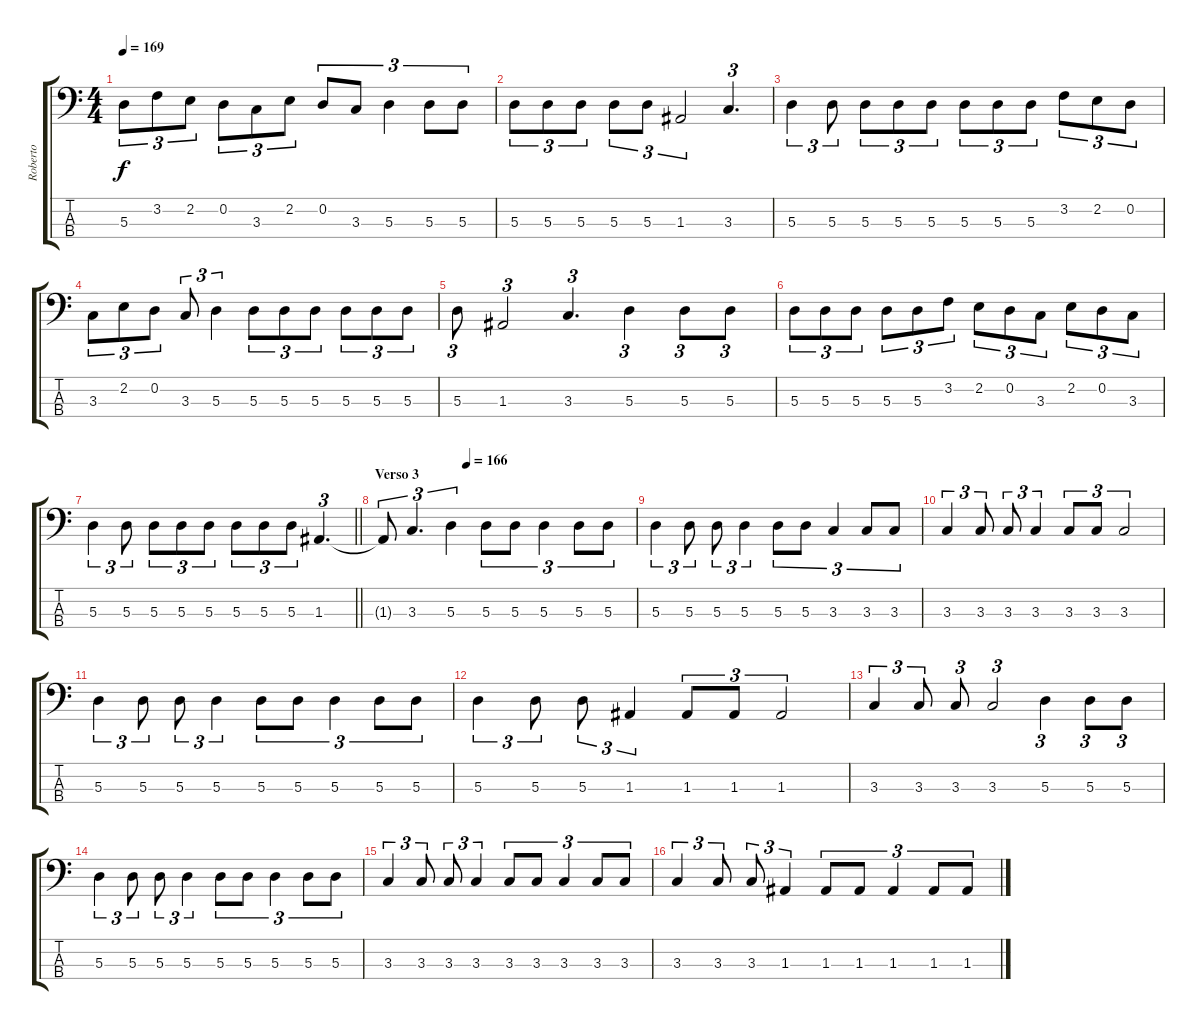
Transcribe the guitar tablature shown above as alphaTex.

\track ("Roberto" "Roberto") {instrument electricbassfinger}
\staff {score tabs}
\tuning (G2 D2 A1 E1) {hide}
\ts (4 4)
\tempo 169
\clef f4
\ks c
5.3.8{tu (3 2) dy f} 3.2.8{tu (3 2)} 2.2.8{tu (3 2)} 0.2.8{tu (3 2)} 3.3.8{tu (3 2)} 2.2.8{tu (3 2)} 0.2.8{tu (3 2)} 3.3.8{tu (3 2)} 5.3.4{tu (3 2)} 5.3.8{tu (3 2)} 5.3.8{tu (3 2)} |
5.3.8{tu (3 2)} 5.3.8{tu (3 2)} 5.3.8{tu (3 2)} 5.3.8{tu (3 2)} 5.3.8{tu (3 2)} 1.3.2{tu (3 2)} 3.3.4{d tu (3 2)} |
5.3.4{tu (3 2)} 5.3.8{tu (3 2)} 5.3.8{tu (3 2)} 5.3.8{tu (3 2)} 5.3.8{tu (3 2)} 5.3.8{tu (3 2)} 5.3.8{tu (3 2)} 5.3.8{tu (3 2)} 3.2.8{tu (3 2)} 2.2.8{tu (3 2)} 0.2.8{tu (3 2)} |
3.3.8{tu (3 2)} 2.2.8{tu (3 2)} 0.2.8{tu (3 2)} 3.3.8{tu (3 2)} 5.3.4{tu (3 2)} 5.3.8{tu (3 2)} 5.3.8{tu (3 2)} 5.3.8{tu (3 2)} 5.3.8{tu (3 2)} 5.3.8{tu (3 2)} 5.3.8{tu (3 2)} |
5.3.8{tu (3 2)} 1.3.2{tu (3 2)} 3.3.4{d tu (3 2)} 5.3.4{tu (3 2)} 5.3.8{tu (3 2)} 5.3.8{tu (3 2)} |
5.3.8{tu (3 2)} 5.3.8{tu (3 2)} 5.3.8{tu (3 2)} 5.3.8{tu (3 2)} 5.3.8{tu (3 2)} 3.2.8{tu (3 2)} 2.2.8{tu (3 2)} 0.2.8{tu (3 2)} 3.3.8{tu (3 2)} 2.2.8{tu (3 2)} 0.2.8{tu (3 2)} 3.3.8{tu (3 2)} |
\barLineRight lightlight
5.3.4{tu (3 2)} 5.3.8{tu (3 2)} 5.3.8{tu (3 2)} 5.3.8{tu (3 2)} 5.3.8{tu (3 2)} 5.3.8{tu (3 2)} 5.3.8{tu (3 2)} 5.3.8{tu (3 2)} 1.3.4{d tu (3 2)} |
\section ("" "Verso 3")
\tempo (166 0.3333333333333333)
1.3{t}.8{tu (3 2)} 3.3.4{d tu (3 2)} 5.3.4{tu (3 2)} 5.3.8{tu (3 2)} 5.3.8{tu (3 2)} 5.3.4{tu (3 2)} 5.3.8{tu (3 2)} 5.3.8{tu (3 2)} |
5.3.4{tu (3 2)} 5.3.8{tu (3 2)} 5.3.8{tu (3 2)} 5.3.4{tu (3 2)} 5.3.8{tu (3 2)} 5.3.8{tu (3 2)} 3.3.4{tu (3 2)} 3.3.8{tu (3 2)} 3.3.8{tu (3 2)} |
3.3.4{tu (3 2)} 3.3.8{tu (3 2)} 3.3.8{tu (3 2)} 3.3.4{tu (3 2)} 3.3.8{tu (3 2)} 3.3.8{tu (3 2)} 3.3.2{tu (3 2)} |
5.3.4{tu (3 2)} 5.3.8{tu (3 2)} 5.3.8{tu (3 2)} 5.3.4{tu (3 2)} 5.3.8{tu (3 2)} 5.3.8{tu (3 2)} 5.3.4{tu (3 2)} 5.3.8{tu (3 2)} 5.3.8{tu (3 2)} |
5.3.4{tu (3 2)} 5.3.8{tu (3 2)} 5.3.8{tu (3 2)} 1.3.4{tu (3 2)} 1.3.8{tu (3 2)} 1.3.8{tu (3 2)} 1.3.2{tu (3 2)} |
3.3.4{tu (3 2)} 3.3.8{tu (3 2)} 3.3.8{tu (3 2)} 3.3.2{tu (3 2)} 5.3.4{tu (3 2)} 5.3.8{tu (3 2)} 5.3.8{tu (3 2)} |
5.3.4{tu (3 2)} 5.3.8{tu (3 2)} 5.3.8{tu (3 2)} 5.3.4{tu (3 2)} 5.3.8{tu (3 2)} 5.3.8{tu (3 2)} 5.3.4{tu (3 2)} 5.3.8{tu (3 2)} 5.3.8{tu (3 2)} |
3.3.4{tu (3 2)} 3.3.8{tu (3 2)} 3.3.8{tu (3 2)} 3.3.4{tu (3 2)} 3.3.8{tu (3 2)} 3.3.8{tu (3 2)} 3.3.4{tu (3 2)} 3.3.8{tu (3 2)} 3.3.8{tu (3 2)} |
3.3.4{tu (3 2)} 3.3.8{tu (3 2)} 3.3.8{tu (3 2)} 1.3.4{tu (3 2)} 1.3.8{tu (3 2)} 1.3.8{tu (3 2)} 1.3.4{tu (3 2)} 1.3.8{tu (3 2)} 1.3.8{tu (3 2)}
